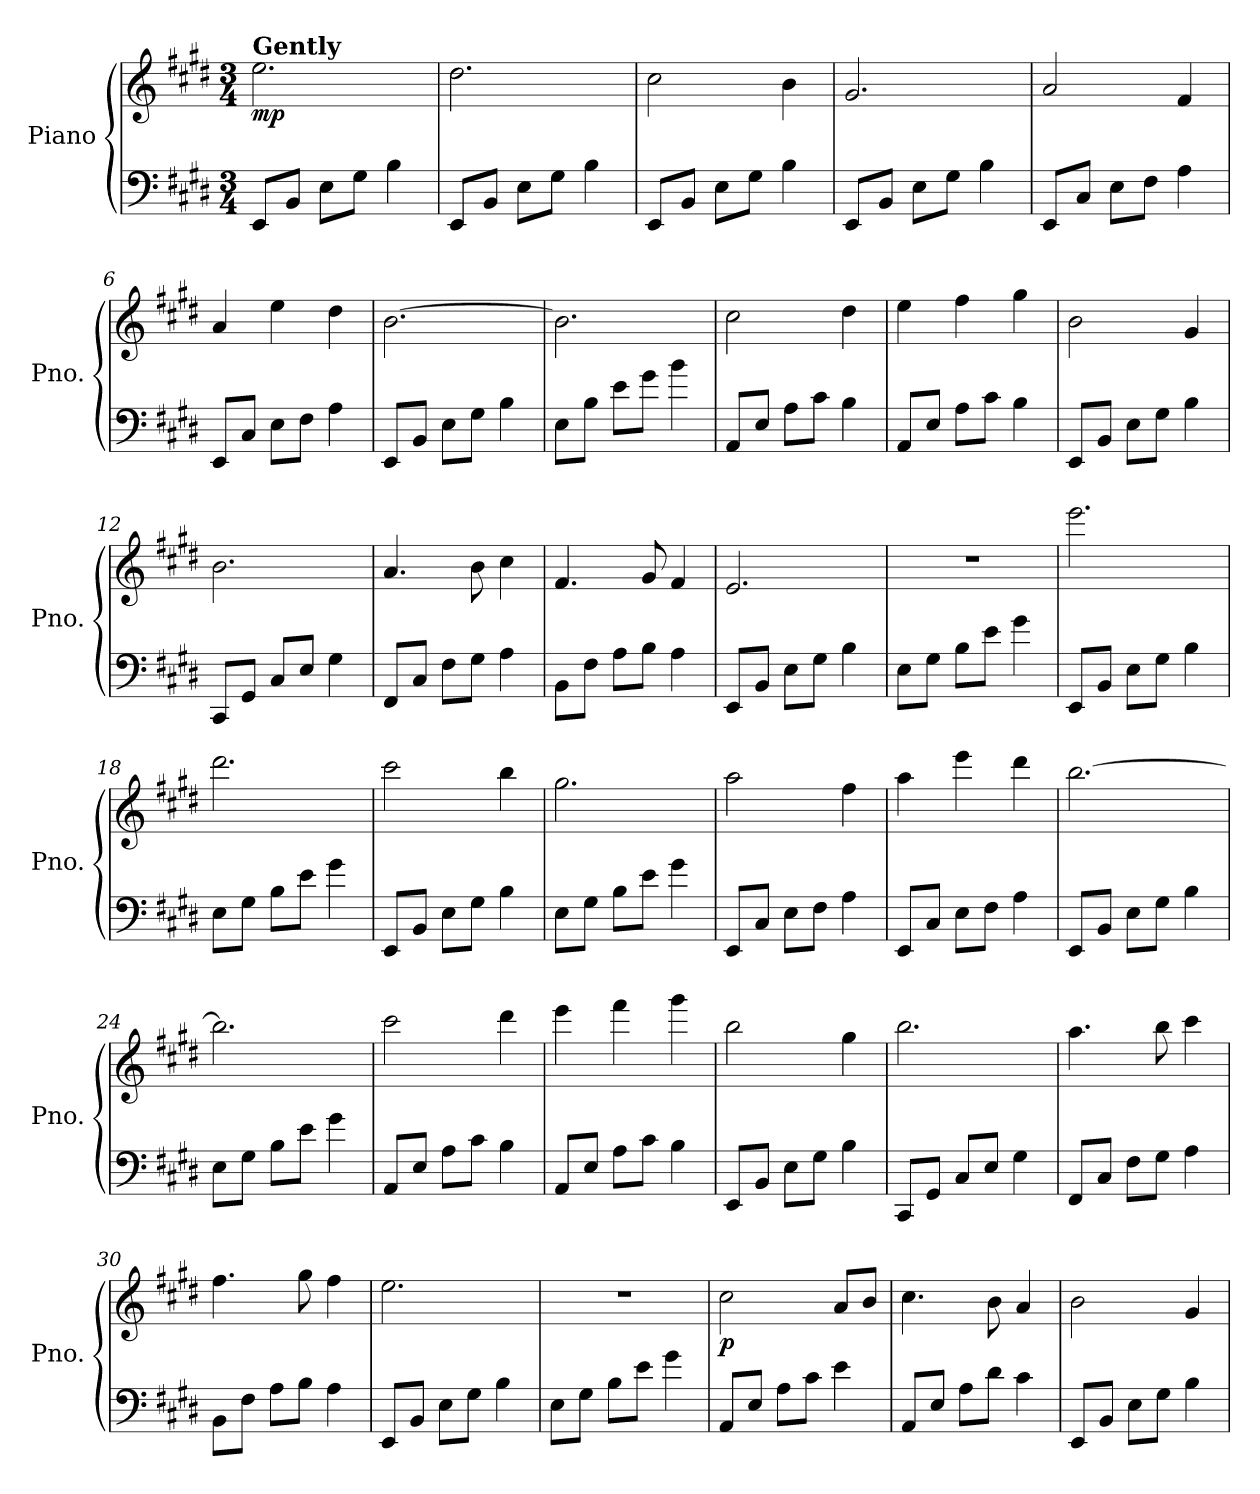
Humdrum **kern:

**kern	**kern	**dynam
*part1	*part1	*part1
*staff2	*staff1	*staff1/2
*I"Piano	*	*
*I'Pno.	*	*
*clefF4	*clefG2	*
*k[f#c#g#d#]	*k[f#c#g#d#]	*
*M3/4	*M3/4	*
*MM84	*MM84	*
=1	=1	=1
!	!LO:TX:a:B:t=Gently	!
!	!	!LO:DY:b
8EE/L	2.ee\	mp
8BB/J	.	.
8E\L	.	.
8G#\J	.	.
4B\	.	.
=2	=2	=2
8EE/L	2.dd#\	.
8BB/J	.	.
8E\L	.	.
8G#\J	.	.
4B\	.	.
=3	=3	=3
8EE/L	2cc#\	.
8BB/J	.	.
8E\L	.	.
8G#\J	.	.
4B\	4b\	.
=4	=4	=4
8EE/L	2.g#/	.
8BB/J	.	.
8E\L	.	.
8G#\J	.	.
4B\	.	.
=5	=5	=5
8EE/L	2a/	.
8C#/J	.	.
8E\L	.	.
8F#\J	.	.
4A\	4f#/	.
=6	=6	=6
8EE/L	4a/	.
8C#/J	.	.
8E\L	4ee\	.
8F#\J	.	.
4A\	4dd#\	.
=7	=7	=7
8EE/L	[2.b\	.
8BB/J	.	.
8E\L	.	.
8G#\J	.	.
4B\	.	.
!!LO:LB:g=z
=8	=8	=8
8E\L	2.b\]	.
8B\J	.	.
8e\L	.	.
8g#\J	.	.
4b\	.	.
=9	=9	=9
8AA/L	2cc#\	.
8E/J	.	.
8A\L	.	.
8c#\J	.	.
4B\	4dd#\	.
=10	=10	=10
8AA/L	4ee\	.
8E/J	.	.
8A\L	4ff#\	.
8c#\J	.	.
4B\	4gg#\	.
=11	=11	=11
8EE/L	2b\	.
8BB/J	.	.
8E\L	.	.
8G#\J	.	.
4B\	4g#/	.
=12	=12	=12
8CC#/L	2.b\	.
8GG#/J	.	.
8C#/L	.	.
8E/J	.	.
4G#\	.	.
=13	=13	=13
8FF#/L	4.a/	.
8C#/J	.	.
8F#\L	.	.
8G#\J	8b\	.
4A\	4cc#\	.
=14	=14	=14
8BB\L	4.f#/	.
8F#\J	.	.
8A\L	.	.
8B\J	8g#/	.
4A\	4f#/	.
!!LO:LB:g=z
=15	=15	=15
8EE/L	2.e/	.
8BB/J	.	.
8E\L	.	.
8G#\J	.	.
4B\	.	.
=16	=16	=16
8E\L	2.r	.
8G#\J	.	.
8B\L	.	.
8e\J	.	.
4g#\	.	.
=17	=17	=17
8EE/L	2.eee\	.
8BB/J	.	.
8E\L	.	.
8G#\J	.	.
4B\	.	.
=18	=18	=18
8E\L	2.ddd#\	.
8G#\J	.	.
8B\L	.	.
8e\J	.	.
4g#\	.	.
=19	=19	=19
8EE/L	2ccc#\	.
8BB/J	.	.
8E\L	.	.
8G#\J	.	.
4B\	4bb\	.
=20	=20	=20
8E\L	2.gg#\	.
8G#\J	.	.
8B\L	.	.
8e\J	.	.
4g#\	.	.
=21	=21	=21
8EE/L	2aa\	.
8C#/J	.	.
8E\L	.	.
8F#\J	.	.
4A\	4ff#\	.
!!LO:LB:g=z
=22	=22	=22
8EE/L	4aa\	.
8C#/J	.	.
8E\L	4eee\	.
8F#\J	.	.
4A\	4ddd#\	.
=23	=23	=23
8EE/L	[2.bb\	.
8BB/J	.	.
8E\L	.	.
8G#\J	.	.
4B\	.	.
=24	=24	=24
8E\L	2.bb\]	.
8G#\J	.	.
8B\L	.	.
8e\J	.	.
4g#\	.	.
=25	=25	=25
8AA/L	2ccc#\	.
8E/J	.	.
8A\L	.	.
8c#\J	.	.
4B\	4ddd#\	.
=26	=26	=26
8AA/L	4eee\	.
8E/J	.	.
8A\L	4fff#\	.
8c#\J	.	.
4B\	4ggg#\	.
=27	=27	=27
8EE/L	2bb\	.
8BB/J	.	.
8E\L	.	.
8G#\J	.	.
4B\	4gg#\	.
=28	=28	=28
8CC#/L	2.bb\	.
8GG#/J	.	.
8C#/L	.	.
8E/J	.	.
4G#\	.	.
!!LO:PB:g=z
=29	=29	=29
8FF#/L	4.aa\	.
8C#/J	.	.
8F#\L	.	.
8G#\J	8bb\	.
4A\	4ccc#\	.
=30	=30	=30
8BB\L	4.ff#\	.
8F#\J	.	.
8A\L	.	.
8B\J	8gg#\	.
4A\	4ff#\	.
=31	=31	=31
8EE/L	2.ee\	.
8BB/J	.	.
8E\L	.	.
8G#\J	.	.
4B\	.	.
=32	=32	=32
8E\L	2.r	.
8G#\J	.	.
8B\L	.	.
8e\J	.	.
4g#\	.	.
=33	=33	=33
!	!	!LO:DY:b
8AA/L	2cc#\	p
8E/J	.	.
8A\L	.	.
8c#\J	.	.
4e\	8a/L	.
.	8b/J	.
=34	=34	=34
8AA/L	4.cc#\	.
8E/J	.	.
8A\L	.	.
8d#\J	8b\	.
4c#\	4a/	.
=35	=35	=35
8EE/L	2b\	.
8BB/J	.	.
8E\L	.	.
8G#\J	.	.
4B\	4g#/	.
=	=	=
*-	*-	*-
